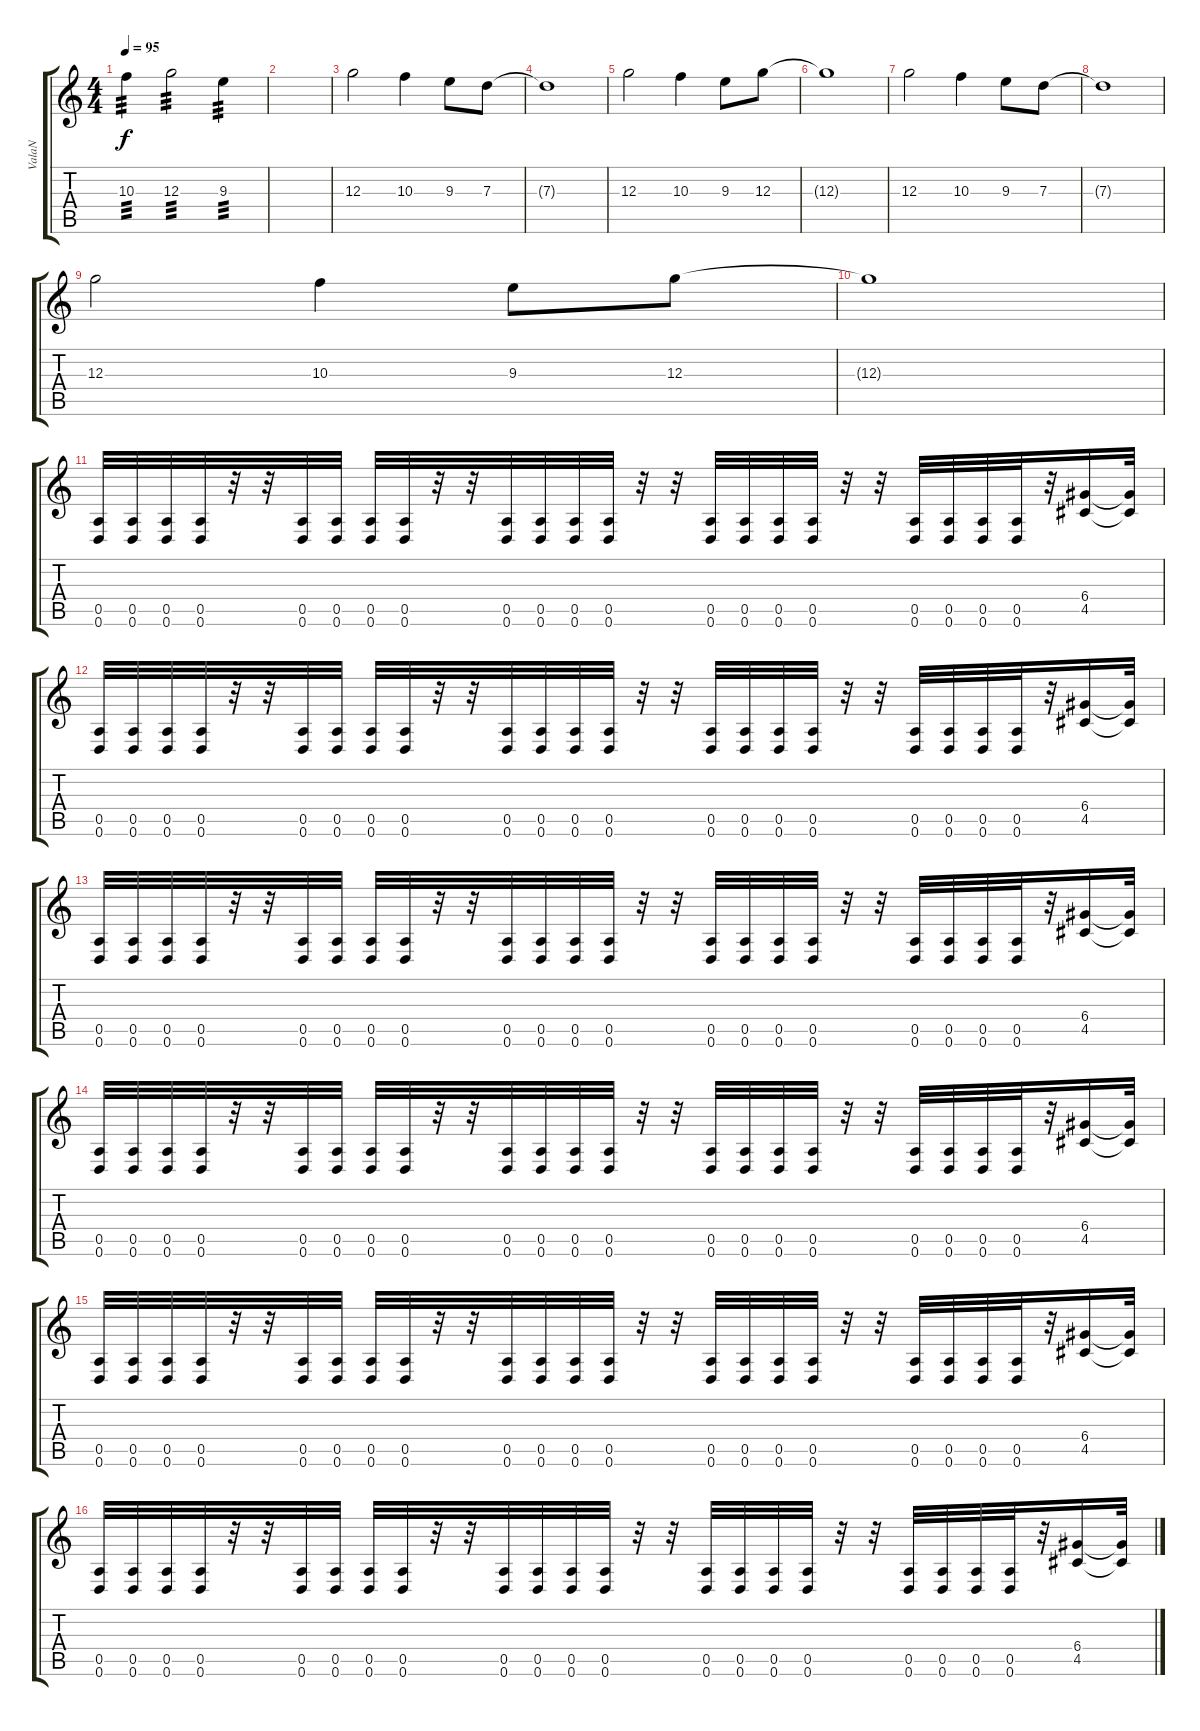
\track ("ValaN" "ValaN") {instrument overdrivenguitar}
\staff {score tabs}
\tuning (E4 B3 G3 D3 A2 D2) {hide}
\ts (4 4)
\tempo 95
\clef g2
\ks c
10.3.4{tp 3 dy f} 12.3.2{tp 3} 9.3.4{tp 3} |
|
12.3.2{instrument acousticguitarsteel} 10.3.4 9.3.8 7.3.8 |
7.3{t}.1 |
12.3.2 10.3.4 9.3.8 12.3.8 |
12.3{t}.1 |
12.3.2{instrument acousticguitarsteel} 10.3.4 9.3.8 7.3.8 |
7.3{t}.1 |
12.3.2 10.3.4 9.3.8 12.3.8 |
12.3{t}.1 |
(0.5 0.6).32{instrument overdrivenguitar} (0.5 0.6).32 (0.5 0.6).32 (0.5 0.6).32 r.32 r.32 (0.5 0.6).32 (0.5 0.6).32 (0.5 0.6).32 (0.5 0.6).32 r.32 r.32 (0.5 0.6).32 (0.5 0.6).32 (0.5 0.6).32 (0.5 0.6).32 r.32 r.32 (0.5 0.6).32 (0.5 0.6).32 (0.5 0.6).32 (0.5 0.6).32 r.32 r.32 (0.5 0.6).32 (0.5 0.6).32 (0.5 0.6).32 (0.5 0.6).32 r.32 (6.4 4.5).16 (6.4{t} 4.5{t}).32 |
(0.5 0.6).32{instrument overdrivenguitar} (0.5 0.6).32 (0.5 0.6).32 (0.5 0.6).32 r.32 r.32 (0.5 0.6).32 (0.5 0.6).32 (0.5 0.6).32 (0.5 0.6).32 r.32 r.32 (0.5 0.6).32 (0.5 0.6).32 (0.5 0.6).32 (0.5 0.6).32 r.32 r.32 (0.5 0.6).32 (0.5 0.6).32 (0.5 0.6).32 (0.5 0.6).32 r.32 r.32 (0.5 0.6).32 (0.5 0.6).32 (0.5 0.6).32 (0.5 0.6).32 r.32 (6.4 4.5).16 (6.4{t} 4.5{t}).32 |
(0.5 0.6).32{instrument overdrivenguitar} (0.5 0.6).32 (0.5 0.6).32 (0.5 0.6).32 r.32 r.32 (0.5 0.6).32 (0.5 0.6).32 (0.5 0.6).32 (0.5 0.6).32 r.32 r.32 (0.5 0.6).32 (0.5 0.6).32 (0.5 0.6).32 (0.5 0.6).32 r.32 r.32 (0.5 0.6).32 (0.5 0.6).32 (0.5 0.6).32 (0.5 0.6).32 r.32 r.32 (0.5 0.6).32 (0.5 0.6).32 (0.5 0.6).32 (0.5 0.6).32 r.32 (6.4 4.5).16 (6.4{t} 4.5{t}).32 |
(0.5 0.6).32{instrument overdrivenguitar} (0.5 0.6).32 (0.5 0.6).32 (0.5 0.6).32 r.32 r.32 (0.5 0.6).32 (0.5 0.6).32 (0.5 0.6).32 (0.5 0.6).32 r.32 r.32 (0.5 0.6).32 (0.5 0.6).32 (0.5 0.6).32 (0.5 0.6).32 r.32 r.32 (0.5 0.6).32 (0.5 0.6).32 (0.5 0.6).32 (0.5 0.6).32 r.32 r.32 (0.5 0.6).32 (0.5 0.6).32 (0.5 0.6).32 (0.5 0.6).32 r.32 (6.4 4.5).16 (6.4{t} 4.5{t}).32 |
(0.5 0.6).32{instrument overdrivenguitar} (0.5 0.6).32 (0.5 0.6).32 (0.5 0.6).32 r.32 r.32 (0.5 0.6).32 (0.5 0.6).32 (0.5 0.6).32 (0.5 0.6).32 r.32 r.32 (0.5 0.6).32 (0.5 0.6).32 (0.5 0.6).32 (0.5 0.6).32 r.32 r.32 (0.5 0.6).32 (0.5 0.6).32 (0.5 0.6).32 (0.5 0.6).32 r.32 r.32 (0.5 0.6).32 (0.5 0.6).32 (0.5 0.6).32 (0.5 0.6).32 r.32 (6.4 4.5).16 (6.4{t} 4.5{t}).32 |
(0.5 0.6).32{instrument overdrivenguitar} (0.5 0.6).32 (0.5 0.6).32 (0.5 0.6).32 r.32 r.32 (0.5 0.6).32 (0.5 0.6).32 (0.5 0.6).32 (0.5 0.6).32 r.32 r.32 (0.5 0.6).32 (0.5 0.6).32 (0.5 0.6).32 (0.5 0.6).32 r.32 r.32 (0.5 0.6).32 (0.5 0.6).32 (0.5 0.6).32 (0.5 0.6).32 r.32 r.32 (0.5 0.6).32 (0.5 0.6).32 (0.5 0.6).32 (0.5 0.6).32 r.32 (6.4 4.5).16 (6.4{t} 4.5{t}).32
